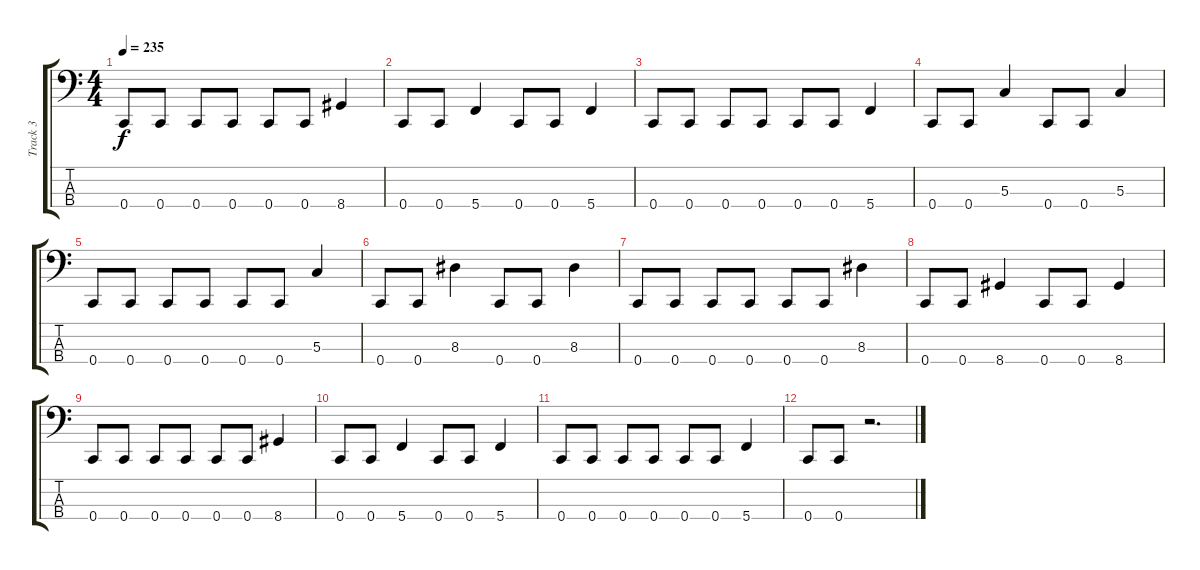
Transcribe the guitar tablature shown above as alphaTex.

\track ("Track 3" "Track 3") {instrument electricbassfinger}
\staff {score tabs}
\tuning (F2 C2 G1 C1) {hide}
\ts (4 4)
\tempo 235
\clef f4
\ks c
0.4.8{dy f} 0.4.8 0.4.8 0.4.8 0.4.8 0.4.8 8.4.4 |
0.4.8 0.4.8 5.4.4 0.4.8 0.4.8 5.4.4 |
0.4.8 0.4.8 0.4.8 0.4.8 0.4.8 0.4.8 5.4.4 |
0.4.8 0.4.8 5.3.4 0.4.8 0.4.8 5.3.4 |
0.4.8 0.4.8 0.4.8 0.4.8 0.4.8 0.4.8 5.3.4 |
0.4.8 0.4.8 8.3.4 0.4.8 0.4.8 8.3.4 |
0.4.8 0.4.8 0.4.8 0.4.8 0.4.8 0.4.8 8.3.4 |
0.4.8 0.4.8 8.4.4 0.4.8 0.4.8 8.4.4 |
0.4.8 0.4.8 0.4.8 0.4.8 0.4.8 0.4.8 8.4.4 |
0.4.8 0.4.8 5.4.4 0.4.8 0.4.8 5.4.4 |
0.4.8 0.4.8 0.4.8 0.4.8 0.4.8 0.4.8 5.4.4 |
0.4.8 0.4.8 r.2{d}
